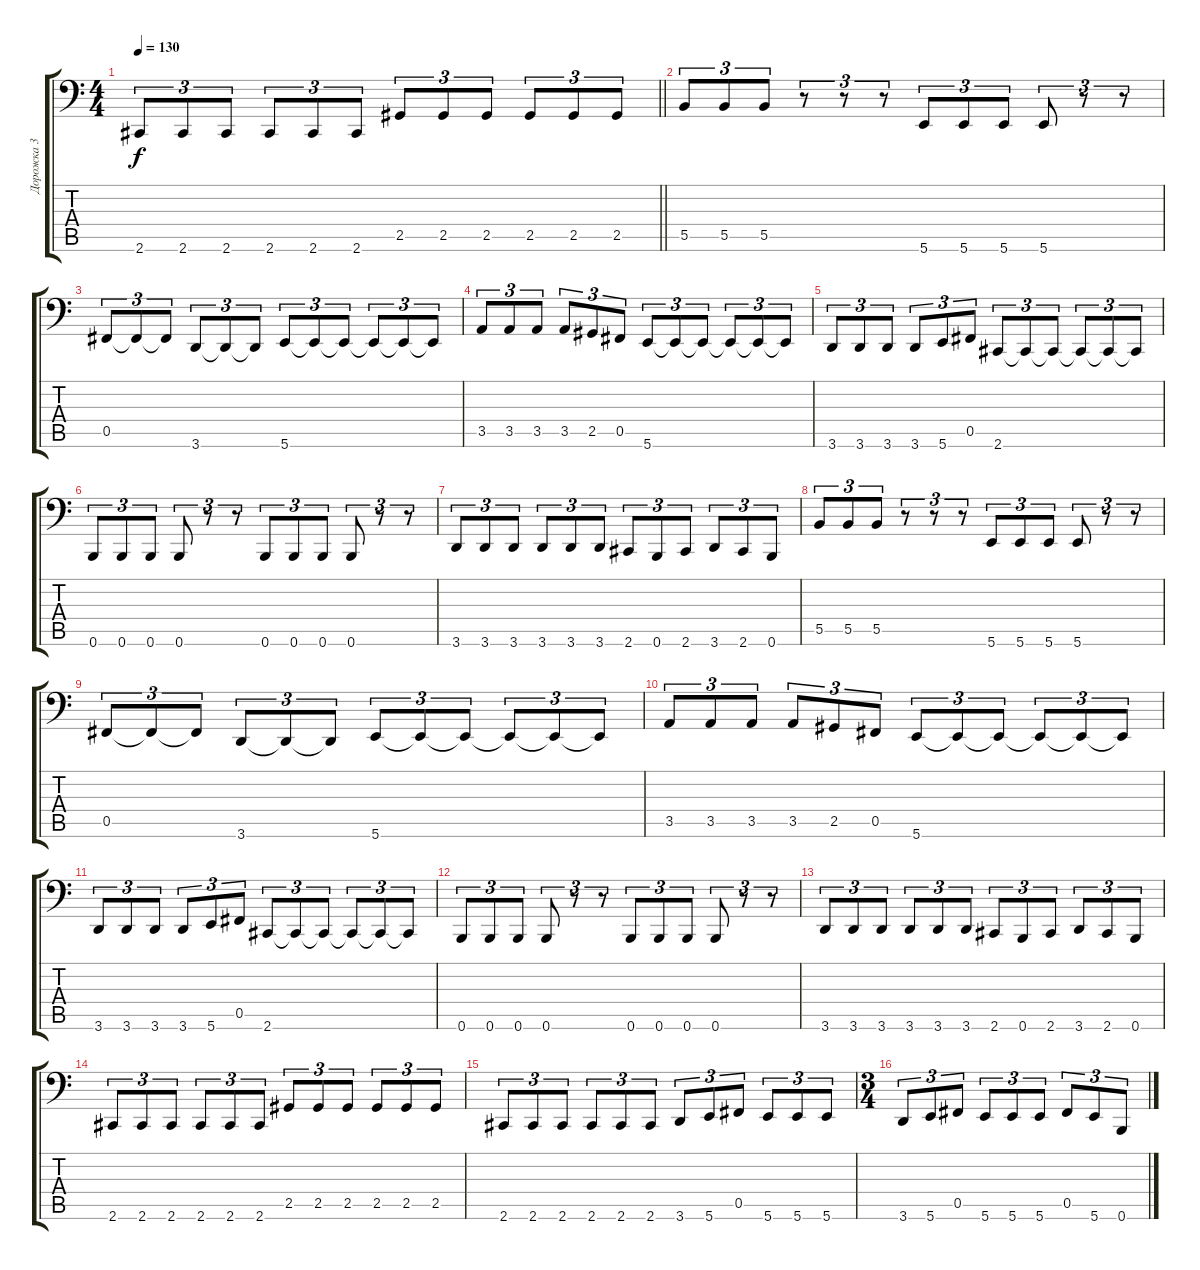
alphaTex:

\track ("Дорожка 3" "Дорожка 3") {instrument electricbassfinger}
\staff {score tabs}
\tuning (Db3 Ab2 E2 B1 Gb1 B0) {hide}
\ts (4 4)
\tempo 130
\clef f4
\barLineRight lightlight
\ks c
2.6.8{tu (3 2) dy f} 2.6.8{tu (3 2)} 2.6.8{tu (3 2)} 2.6.8{tu (3 2)} 2.6.8{tu (3 2)} 2.6.8{tu (3 2)} 2.5.8{tu (3 2)} 2.5.8{tu (3 2)} 2.5.8{tu (3 2)} 2.5.8{tu (3 2)} 2.5.8{tu (3 2)} 2.5.8{tu (3 2)} |
\section ("" " ")
5.5.8{tu (3 2)} 5.5.8{tu (3 2)} 5.5.8{tu (3 2)} r.8{tu (3 2)} r.8{tu (3 2)} r.8{tu (3 2)} 5.6.8{tu (3 2)} 5.6.8{tu (3 2)} 5.6.8{tu (3 2)} 5.6.8{tu (3 2)} r.8{tu (3 2)} r.8{tu (3 2)} |
0.5.8{tu (3 2)} 0.5{t}.8{tu (3 2)} 0.5{t}.8{tu (3 2)} 3.6.8{tu (3 2)} 3.6{t}.8{tu (3 2)} 3.6{t}.8{tu (3 2)} 5.6.8{tu (3 2)} 5.6{t}.8{tu (3 2)} 5.6{t}.8{tu (3 2)} 5.6{t}.8{tu (3 2)} 5.6{t}.8{tu (3 2)} 5.6{t}.8{tu (3 2)} |
3.5.8{tu (3 2)} 3.5.8{tu (3 2)} 3.5.8{tu (3 2)} 3.5.8{tu (3 2)} 2.5.8{tu (3 2)} 0.5.8{tu (3 2)} 5.6.8{tu (3 2)} 5.6{t}.8{tu (3 2)} 5.6{t}.8{tu (3 2)} 5.6{t}.8{tu (3 2)} 5.6{t}.8{tu (3 2)} 5.6{t}.8{tu (3 2)} |
3.6.8{tu (3 2)} 3.6.8{tu (3 2)} 3.6.8{tu (3 2)} 3.6.8{tu (3 2)} 5.6.8{tu (3 2)} 0.5.8{tu (3 2)} 2.6.8{tu (3 2)} 2.6{t}.8{tu (3 2)} 2.6{t}.8{tu (3 2)} 2.6{t}.8{tu (3 2)} 2.6{t}.8{tu (3 2)} 2.6{t}.8{tu (3 2)} |
0.6.8{tu (3 2)} 0.6.8{tu (3 2)} 0.6.8{tu (3 2)} 0.6.8{tu (3 2)} r.8{tu (3 2)} r.8{tu (3 2)} 0.6.8{tu (3 2)} 0.6.8{tu (3 2)} 0.6.8{tu (3 2)} 0.6.8{tu (3 2)} r.8{tu (3 2)} r.8{tu (3 2)} |
3.6.8{tu (3 2)} 3.6.8{tu (3 2)} 3.6.8{tu (3 2)} 3.6.8{tu (3 2)} 3.6.8{tu (3 2)} 3.6.8{tu (3 2)} 2.6.8{tu (3 2)} 0.6.8{tu (3 2)} 2.6.8{tu (3 2)} 3.6.8{tu (3 2)} 2.6.8{tu (3 2)} 0.6.8{tu (3 2)} |
5.5.8{tu (3 2)} 5.5.8{tu (3 2)} 5.5.8{tu (3 2)} r.8{tu (3 2)} r.8{tu (3 2)} r.8{tu (3 2)} 5.6.8{tu (3 2)} 5.6.8{tu (3 2)} 5.6.8{tu (3 2)} 5.6.8{tu (3 2)} r.8{tu (3 2)} r.8{tu (3 2)} |
0.5.8{tu (3 2)} 0.5{t}.8{tu (3 2)} 0.5{t}.8{tu (3 2)} 3.6.8{tu (3 2)} 3.6{t}.8{tu (3 2)} 3.6{t}.8{tu (3 2)} 5.6.8{tu (3 2)} 5.6{t}.8{tu (3 2)} 5.6{t}.8{tu (3 2)} 5.6{t}.8{tu (3 2)} 5.6{t}.8{tu (3 2)} 5.6{t}.8{tu (3 2)} |
3.5.8{tu (3 2)} 3.5.8{tu (3 2)} 3.5.8{tu (3 2)} 3.5.8{tu (3 2)} 2.5.8{tu (3 2)} 0.5.8{tu (3 2)} 5.6.8{tu (3 2)} 5.6{t}.8{tu (3 2)} 5.6{t}.8{tu (3 2)} 5.6{t}.8{tu (3 2)} 5.6{t}.8{tu (3 2)} 5.6{t}.8{tu (3 2)} |
3.6.8{tu (3 2)} 3.6.8{tu (3 2)} 3.6.8{tu (3 2)} 3.6.8{tu (3 2)} 5.6.8{tu (3 2)} 0.5.8{tu (3 2)} 2.6.8{tu (3 2)} 2.6{t}.8{tu (3 2)} 2.6{t}.8{tu (3 2)} 2.6{t}.8{tu (3 2)} 2.6{t}.8{tu (3 2)} 2.6{t}.8{tu (3 2)} |
0.6.8{tu (3 2)} 0.6.8{tu (3 2)} 0.6.8{tu (3 2)} 0.6.8{tu (3 2)} r.8{tu (3 2)} r.8{tu (3 2)} 0.6.8{tu (3 2)} 0.6.8{tu (3 2)} 0.6.8{tu (3 2)} 0.6.8{tu (3 2)} r.8{tu (3 2)} r.8{tu (3 2)} |
3.6.8{tu (3 2)} 3.6.8{tu (3 2)} 3.6.8{tu (3 2)} 3.6.8{tu (3 2)} 3.6.8{tu (3 2)} 3.6.8{tu (3 2)} 2.6.8{tu (3 2)} 0.6.8{tu (3 2)} 2.6.8{tu (3 2)} 3.6.8{tu (3 2)} 2.6.8{tu (3 2)} 0.6.8{tu (3 2)} |
2.6.8{tu (3 2)} 2.6.8{tu (3 2)} 2.6.8{tu (3 2)} 2.6.8{tu (3 2)} 2.6.8{tu (3 2)} 2.6.8{tu (3 2)} 2.5.8{tu (3 2)} 2.5.8{tu (3 2)} 2.5.8{tu (3 2)} 2.5.8{tu (3 2)} 2.5.8{tu (3 2)} 2.5.8{tu (3 2)} |
2.6.8{tu (3 2)} 2.6.8{tu (3 2)} 2.6.8{tu (3 2)} 2.6.8{tu (3 2)} 2.6.8{tu (3 2)} 2.6.8{tu (3 2)} 3.6.8{tu (3 2)} 5.6.8{tu (3 2)} 0.5.8{tu (3 2)} 5.6.8{tu (3 2)} 5.6.8{tu (3 2)} 5.6.8{tu (3 2)} |
\ts (3 4)
3.6.8{tu (3 2)} 5.6.8{tu (3 2)} 0.5.8{tu (3 2)} 5.6.8{tu (3 2)} 5.6.8{tu (3 2)} 5.6.8{tu (3 2)} 0.5.8{tu (3 2)} 5.6.8{tu (3 2)} 0.6.8{tu (3 2)}
